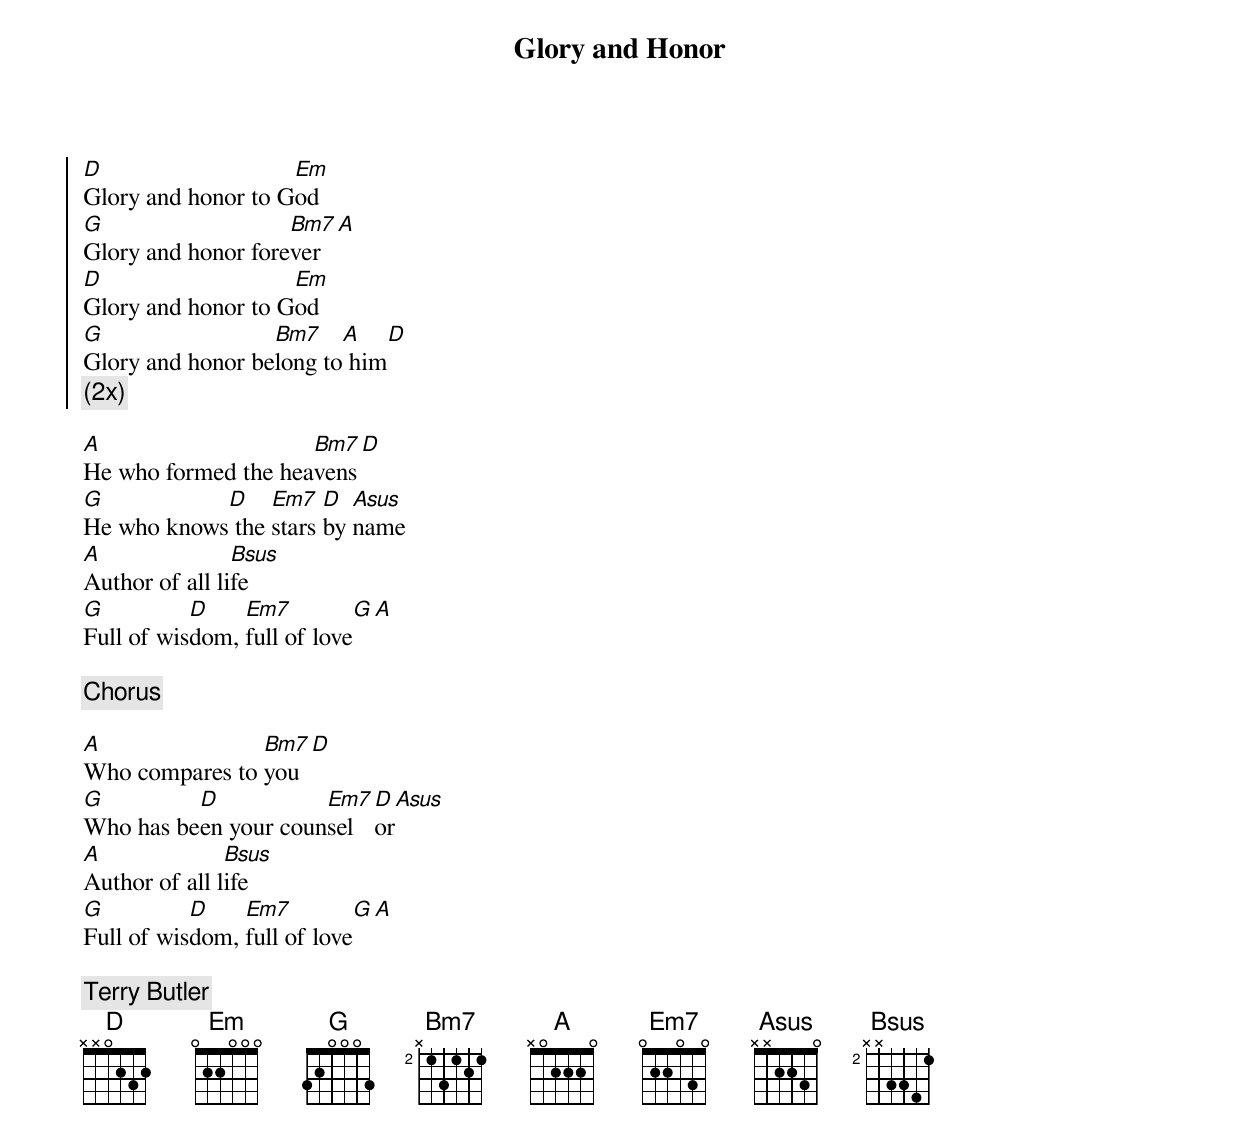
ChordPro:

{t:Glory and Honor}
{soc}
[D]Glory and honor to G[Em]od
[G]Glory and honor fore[Bm7]ver[A]
[D]Glory and honor to G[Em]od
[G]Glory and honor be[Bm7]long to[A] him[D]
{c:(2x)}
{eoc}

[A]He who formed the hea[Bm7]vens[D]
[G]He who knows[D] the [Em7]stars [D]by [Asus]name
[A]Author of all li[Bsus]fe
[G]Full of wis[D]dom, [Em7]full of love[G][A]

{c:Chorus}

[A]Who compares to [Bm7]you [D]
[G]Who has be[D]en your coun[Em7]sel[D]or[Asus]
[A]Author of all l[Bsus]ife
[G]Full of wis[D]dom, [Em7]full of love[G][A]

{c:Terry Butler}
